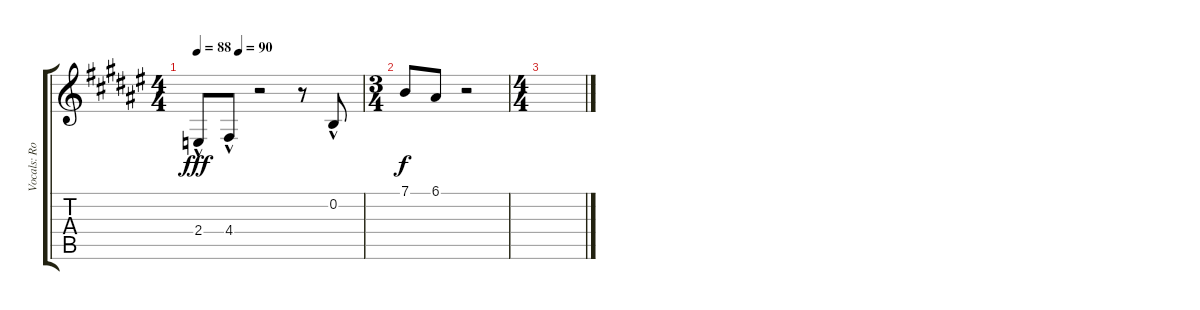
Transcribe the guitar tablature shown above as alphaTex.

\track ("Vocals: Rob" "Vocals: Ro") {instrument lead2sawtooth}
\staff {score tabs}
\tuning (E4 B3 G3 D3 A2 D2) {hide}
\ts (4 4)
\tempo 88
\tempo (90 0.25)
\clef g2
\ks f#
2.4{hac}.8{dy fff} 4.4{hac}.8 r.2 r.8 0.2{hac}.8 |
\ts (3 4)
7.1.8{dy f} 6.1.8 r.2 |
\ts (4 4)
